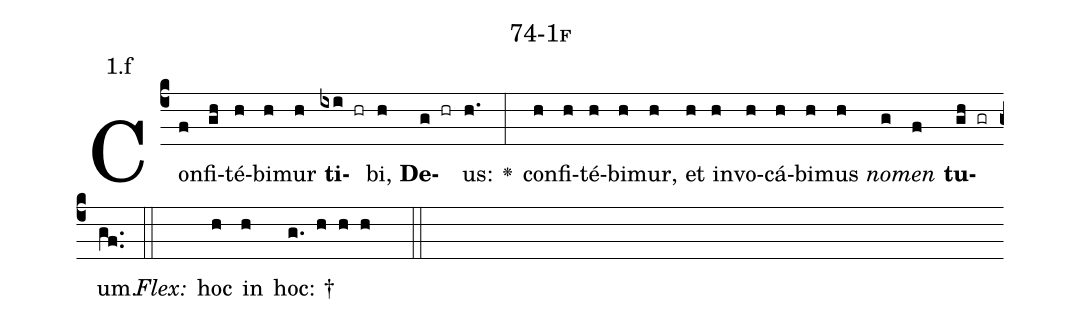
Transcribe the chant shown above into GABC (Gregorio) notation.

name: 74-1f;
annotation: 1.f;
%%
(c4)Con(f)fi(gh)té(h)bi(h)mur(h) <b>ti</b>(ixi hr)bi,(h) <b>De</b>(g hr)us:(h.) <v>\greheightstar</v>(:) con(h)fi(h)té(h)bi(h)mur,(h) et(h) in(h)vo(h)cá(h)bi(h)mus(h) <i>no</i>(g)<i>men</i>(f) <b>tu</b>(gh gr)um.(gf..) (::)
<i>Flex:</i>()  hoc(h) in(h) hoc: †(g. h h h  ::)

%E(h) u(h) o(g) u(f) a(gh) e.(gf..) (::)
